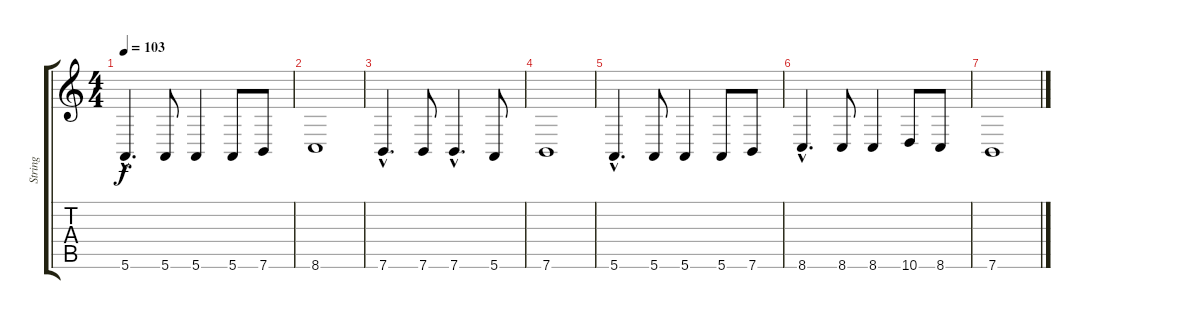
\track ("String" "String") {instrument stringensemble2}
\staff {score tabs}
\tuning (E4 B3 G3 D3 A2 E2) {hide}
\ts (4 4)
\tempo 103
\clef g2
\ks c
5.6{hac}.4{d dy f} 5.6.8 5.6.4 5.6.8 7.6.8 |
8.6.1 |
7.6{hac}.4{d} 7.6.8 7.6{hac}.4{d} 5.6.8 |
7.6.1 |
5.6{hac}.4{d} 5.6.8 5.6.4 5.6.8 7.6.8 |
8.6{hac}.4{d} 8.6.8 8.6.4 10.6.8 8.6.8 |
7.6.1
